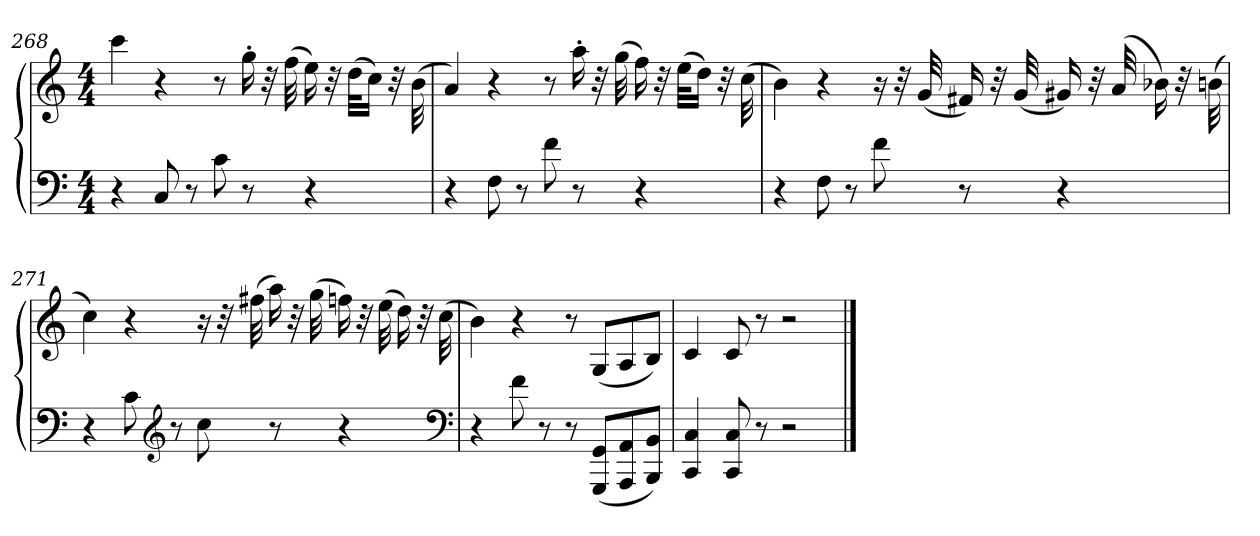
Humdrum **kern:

**kern	**kern
*part1	*part1
*staff2	*staff1
*clefF4	*clefG2
*k[]	*k[]
*C:	*C:
*M4/4	*M4/4
=268	=268
4r	4ccc
8C	4r
8r	.
8c	8r
8r	16gg'
.	32r
.	(32ff
4r	16ee)
.	32r
.	(32ddKLL
.	16ccJJ)
.	32r
.	(32b
=269	=269
4r	4a)
8F	4r
8r	.
8f	8r
8r	16aa'
.	32r
.	(32gg
4r	16ff)
.	32r
.	(32eeKLL
.	16ddJJ)
.	32r
.	(32cc
=270	=270
4r	4b)
8F	4r
8r	.
8f	16r
.	32r
.	(32g
8r	16f#X)
.	32r
.	(32g
4r	16g#X)
.	32r
.	(32a
.	16b-X)
.	32r
.	(32bn
=271	=271
4r	4cc)
8c	4r
*clefG2	*
8r	.
8cc	16r
.	32r
.	(32ff#X
8r	16aa)
.	32r
.	(32gg
4r	16ffn)
.	32r
.	(32ee
.	16dd)
.	32r
.	(32cc
*clefF4	*
=272	=272
4r	4b)
8f	4r
8r	.
8r	8r
(8GGG 8GGL	(8GL
8AAA 8AA	8A
8BBB 8BBJ)	8BJ)
=273	=273
4CC 4C	4c
8CC 8C	8c
8r	8r
2r	2r
==	==
*-	*-
